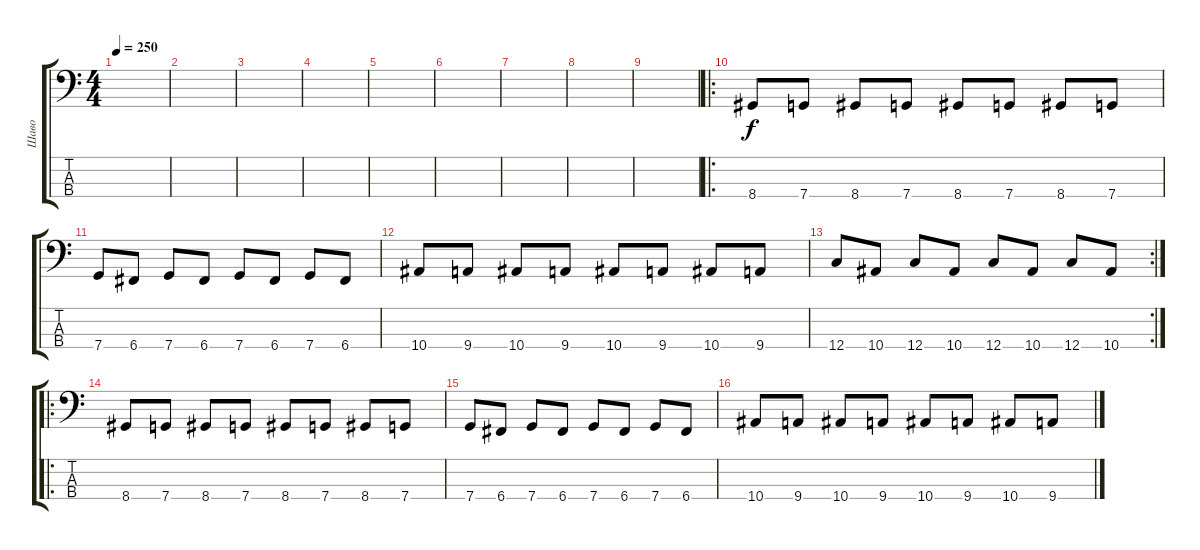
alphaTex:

\track ("Шаво" "Шаво") {instrument electricbassfinger}
\staff {score tabs}
\tuning (F2 C2 G1 C1) {hide}
\ts (4 4)
\tempo 250
\clef f4
\ks c
|
|
|
|
|
|
|
|
|
\ro
8.4.8 7.4.8 8.4.8 7.4.8 8.4.8 7.4.8 8.4.8 7.4.8 |
7.4.8 6.4.8 7.4.8 6.4.8 7.4.8 6.4.8 7.4.8 6.4.8 |
10.4.8 9.4.8 10.4.8 9.4.8 10.4.8 9.4.8 10.4.8 9.4.8 |
\rc 2
12.4.8 10.4.8 12.4.8 10.4.8 12.4.8 10.4.8 12.4.8 10.4.8 |
\ro
8.4.8 7.4.8 8.4.8 7.4.8 8.4.8 7.4.8 8.4.8 7.4.8 |
7.4.8 6.4.8 7.4.8 6.4.8 7.4.8 6.4.8 7.4.8 6.4.8 |
10.4.8 9.4.8 10.4.8 9.4.8 10.4.8 9.4.8 10.4.8 9.4.8
